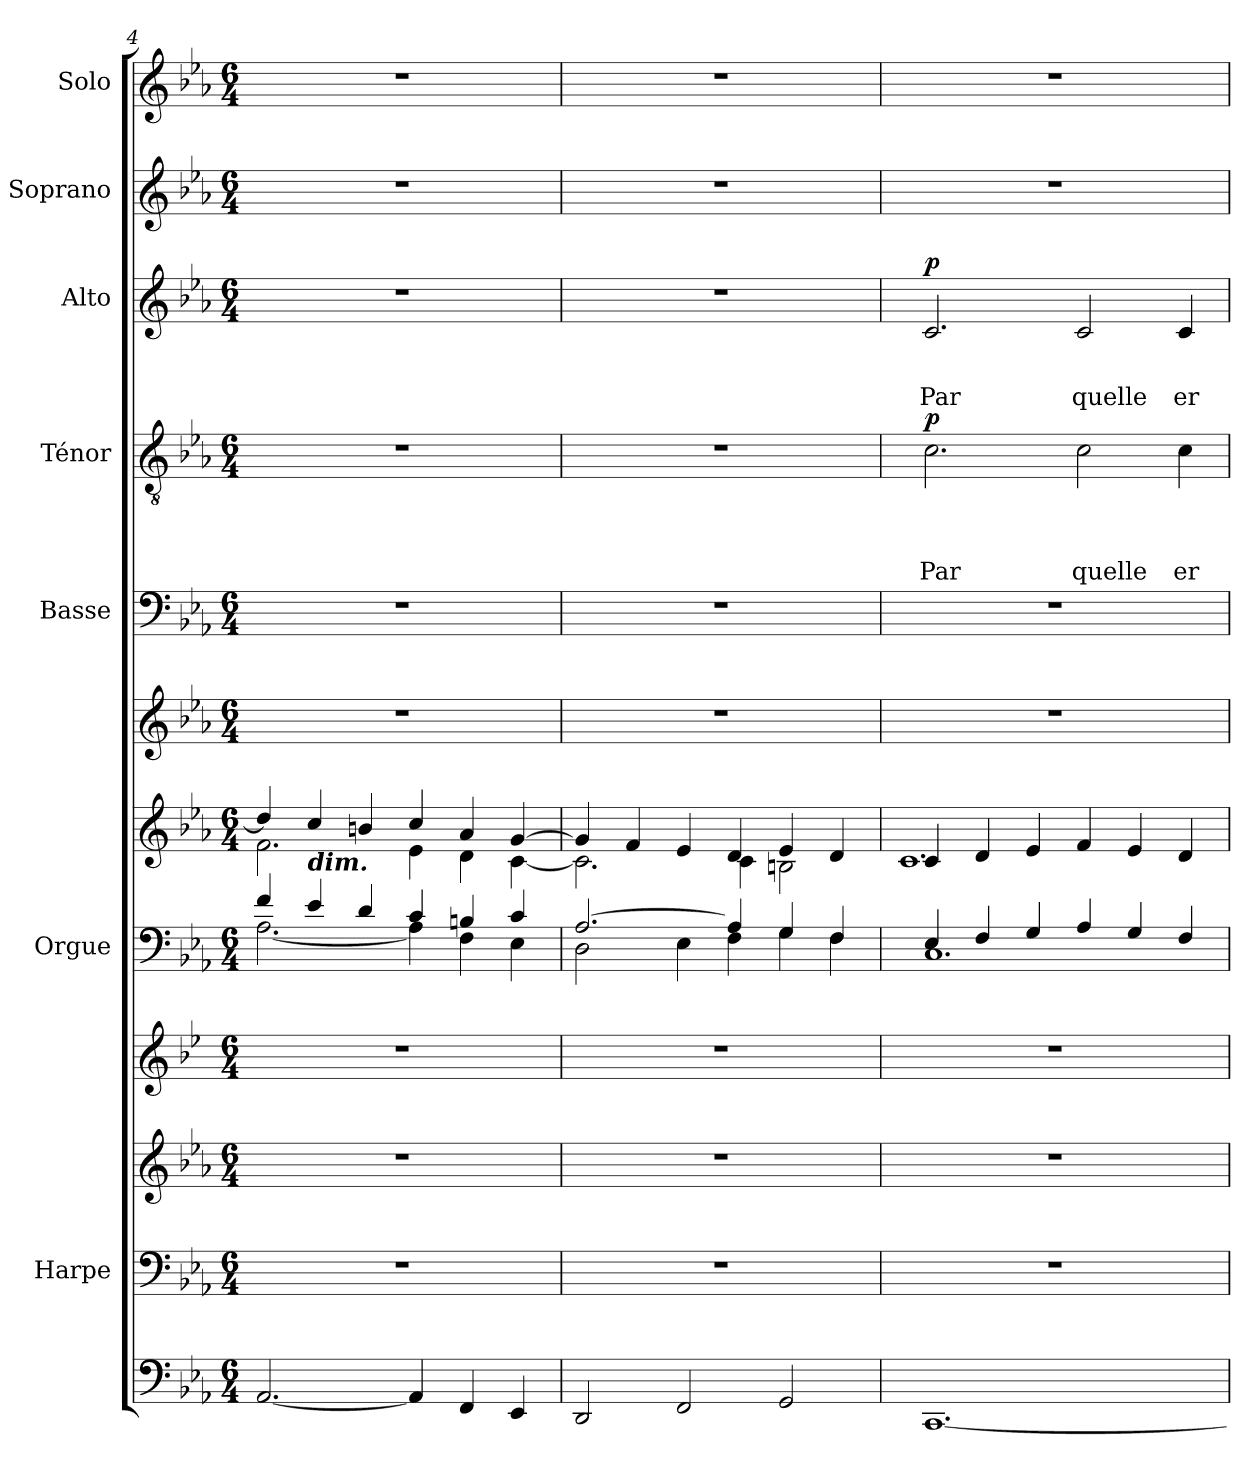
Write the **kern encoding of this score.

**kern	**kern	**kern	**kern	**kern	**kern	**kern	**kern	**kern	**text	**text	**text	**text	**dynam	**kern	**text	**text	**text	**dynam	**kern	**kern
*part10	*part9	*part9	*part8	*part7	*part7	*part6	*part5	*part4	*part4	*part4	*part4	*part4	*part4	*part3	*part3	*part3	*part3	*part3	*part2	*part1
*staff12	*staff11	*staff10	*staff9	*staff8	*staff7	*staff6	*staff5	*staff4	*staff4	*staff4	*staff4	*staff4	*staff4	*staff3	*staff3	*staff3	*staff3	*staff3	*staff2	*staff1
*	*I"Harpe	*	*	*I"Orgue	*	*	*I"Basse	*I"Ténor	*	*	*	*	*	*I"Alto	*	*	*	*	*I"Soprano	*I"Solo
*	*I'Hp	*	*	*	*	*	*	*	*	*	*	*	*	*	*	*	*	*	*	*
!!LO:PB:g=z
*clefF4	*clefF4	*clefG2	*clefG2	*clefF4	*clefG2	*clefG2	*clefF4	*clefGv2	*	*	*	*	*	*clefG2	*	*	*	*	*clefG2	*clefG2
*	*	*	*ITrd-3c-5	*	*	*	*	*	*	*	*	*	*	*	*	*	*	*	*	*
*k[b-e-a-]	*k[b-e-a-]	*k[b-e-a-]	*k[b-e-a-]	*k[b-e-a-]	*k[b-e-a-]	*k[b-e-a-]	*k[b-e-a-]	*k[b-e-a-]	*	*	*	*	*	*k[b-e-a-]	*	*	*	*	*k[b-e-a-]	*k[b-e-a-]
*E-:	*E-:	*E-:	*E-:	*E-:	*E-:	*E-:	*E-:	*E-:	*	*	*	*	*	*E-:	*	*	*	*	*E-:	*E-:
*M6/4	*M6/4	*M6/4	*M6/4	*M6/4	*M6/4	*M6/4	*M6/4	*M6/4	*	*	*	*	*	*M6/4	*	*	*	*	*M6/4	*M6/4
=4	=4	=4	=4	=4	=4	=4	=4	=4	=4	=4	=4	=4	=4	=4	=4	=4	=4	=4	=4	=4
*	*	*	*	*^	*^	*	*	*	*	*	*	*	*	*	*	*	*	*	*	*
[<2.AA-/	1.r	1.r	1.r	4f/	[<2.A-\	4dd/]	2.f\	1.r	1.r	1.r	.	.	.	.	.	1.r	.	.	.	.	1.r	1.r
!	!	!	!	!	!	!LO:TX:b:Bi:t=dim.	!	!	!	!	!	!	!	!	!	!	!	!	!	!	!	!
.	.	.	.	4e-/	.	4cc/	.	.	.	.	.	.	.	.	.	.	.	.	.	.	.	.
.	.	.	.	4d/	.	4bn/	.	.	.	.	.	.	.	.	.	.	.	.	.	.	.	.
4AA-/]	.	.	.	4c/	4A-\]	4cc/	4e-\	.	.	.	.	.	.	.	.	.	.	.	.	.	.	.
4FF/	.	.	.	4Bn/	4F\	4a-/	4d\	.	.	.	.	.	.	.	.	.	.	.	.	.	.	.
4EE-/	.	.	.	4c/	4E-\	[>4g/	[<4c\	.	.	.	.	.	.	.	.	.	.	.	.	.	.	.
=5	=5	=5	=5	=5	=5	=5	=5	=5	=5	=5	=5	=5	=5	=5	=5	=5	=5	=5	=5	=5	=5	=5
2DD/	1.r	1.r	1.r	[>2.A-/	2D\	4g/]	2.c\]	1.r	1.r	1.r	.	.	.	.	.	1.r	.	.	.	.	1.r	1.r
.	.	.	.	.	.	4f/	.	.	.	.	.	.	.	.	.	.	.	.	.	.	.	.
2FF/	.	.	.	.	4E-\	4e-/	.	.	.	.	.	.	.	.	.	.	.	.	.	.	.	.
.	.	.	.	4A-/]	4F\	4d/	4c\	.	.	.	.	.	.	.	.	.	.	.	.	.	.	.
2GG/	.	.	.	4G/	4G\	4e-/	2Bn\	.	.	.	.	.	.	.	.	.	.	.	.	.	.	.
.	.	.	.	4F/	4F\	4d/	.	.	.	.	.	.	.	.	.	.	.	.	.	.	.	.
=6	=6	=6	=6	=6	=6	=6	=6	=6	=6	=6	=6	=6	=6	=6	=6	=6	=6	=6	=6	=6	=6	=6
!	!	!	!	!	!	!	!	!	!	!	!	!	!	!LO:LY:b	!LO:DY:a	!	!	!	!LO:LY:b	!LO:DY:a	!	!
[<1.CC	1.r	1.r	1.r	4E-/	1.C	4c/	1.c	1.r	1.r	2.c\	.	.	.	Par	p	2.c/	.	.	Par	p	1.r	1.r
.	.	.	.	4F/	.	4d/	.	.	.	.	.	.	.	.	.	.	.	.	.	.	.	.
.	.	.	.	4G/	.	4e-/	.	.	.	.	.	.	.	.	.	.	.	.	.	.	.	.
!	!	!	!	!	!	!	!	!	!	!	!	!	!	!LO:LY:b	!	!	!	!	!LO:LY:b	!	!	!
.	.	.	.	4A-/	.	4f/	.	.	.	2c\	.	.	.	quelle	.	2c/	.	.	quelle	.	.	.
.	.	.	.	4G/	.	4e-/	.	.	.	.	.	.	.	.	.	.	.	.	.	.	.	.
!	!	!	!	!	!	!	!	!	!	!	!	!	!	!LO:LY:b	!	!	!	!	!LO:LY:b	!	!	!
.	.	.	.	4F/	.	4d/	.	.	.	4c\	.	.	.	er-	.	4c/	.	.	er-	.	.	.
*	*	*	*	*v	*v	*	*	*	*	*	*	*	*	*	*	*	*	*	*	*	*	*
*	*	*	*	*	*v	*v	*	*	*	*	*	*	*	*	*	*	*	*	*	*	*
=	=	=	=	=	=	=	=	=	=	=	=	=	=	=	=	=	=	=	=	=
*-	*-	*-	*-	*-	*-	*-	*-	*-	*-	*-	*-	*-	*-	*-	*-	*-	*-	*-	*-	*-
